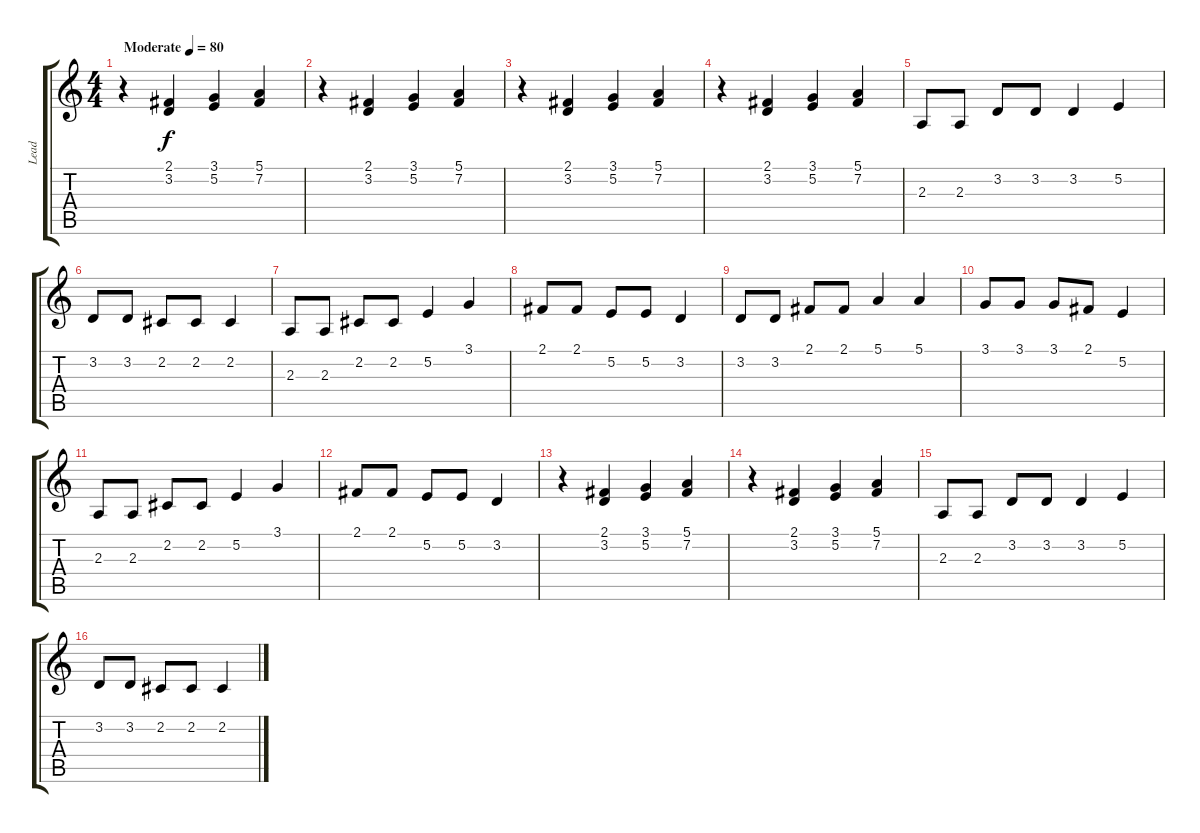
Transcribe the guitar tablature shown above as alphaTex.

\track ("Lead" "Lead") {instrument acousticgrandpiano}
\staff {score tabs}
\tuning (E4 B3 G3 D3 A2 E2) {hide}
\ts (4 4)
\tempo (80 "Moderate")
\clef g2
\ks c
r.4{dy f instrument acousticgrandpiano} (2.1 3.2).4 (3.1 5.2).4 (5.1 7.2).4 |
r.4 (2.1 3.2).4 (3.1 5.2).4 (5.1 7.2).4 |
r.4 (2.1 3.2).4 (3.1 5.2).4 (5.1 7.2).4 |
r.4 (2.1 3.2).4 (3.1 5.2).4 (5.1 7.2).4 |
2.3.8 2.3.8 3.2.8 3.2.8 3.2.4 5.2.4 |
3.2.8 3.2.8 2.2.8 2.2.8 2.2.4 |
2.3.8 2.3.8 2.2.8 2.2.8 5.2.4 3.1.4 |
2.1.8 2.1.8 5.2.8 5.2.8 3.2.4 |
3.2.8 3.2.8 2.1.8 2.1.8 5.1.4 5.1.4 |
3.1.8 3.1.8 3.1.8 2.1.8 5.2.4 |
2.3.8 2.3.8 2.2.8 2.2.8 5.2.4 3.1.4 |
2.1.8 2.1.8 5.2.8 5.2.8 3.2.4 |
r.4 (2.1 3.2).4 (3.1 5.2).4 (5.1 7.2).4 |
r.4 (2.1 3.2).4 (3.1 5.2).4 (5.1 7.2).4 |
2.3.8 2.3.8 3.2.8 3.2.8 3.2.4 5.2.4 |
3.2.8 3.2.8 2.2.8 2.2.8 2.2.4
